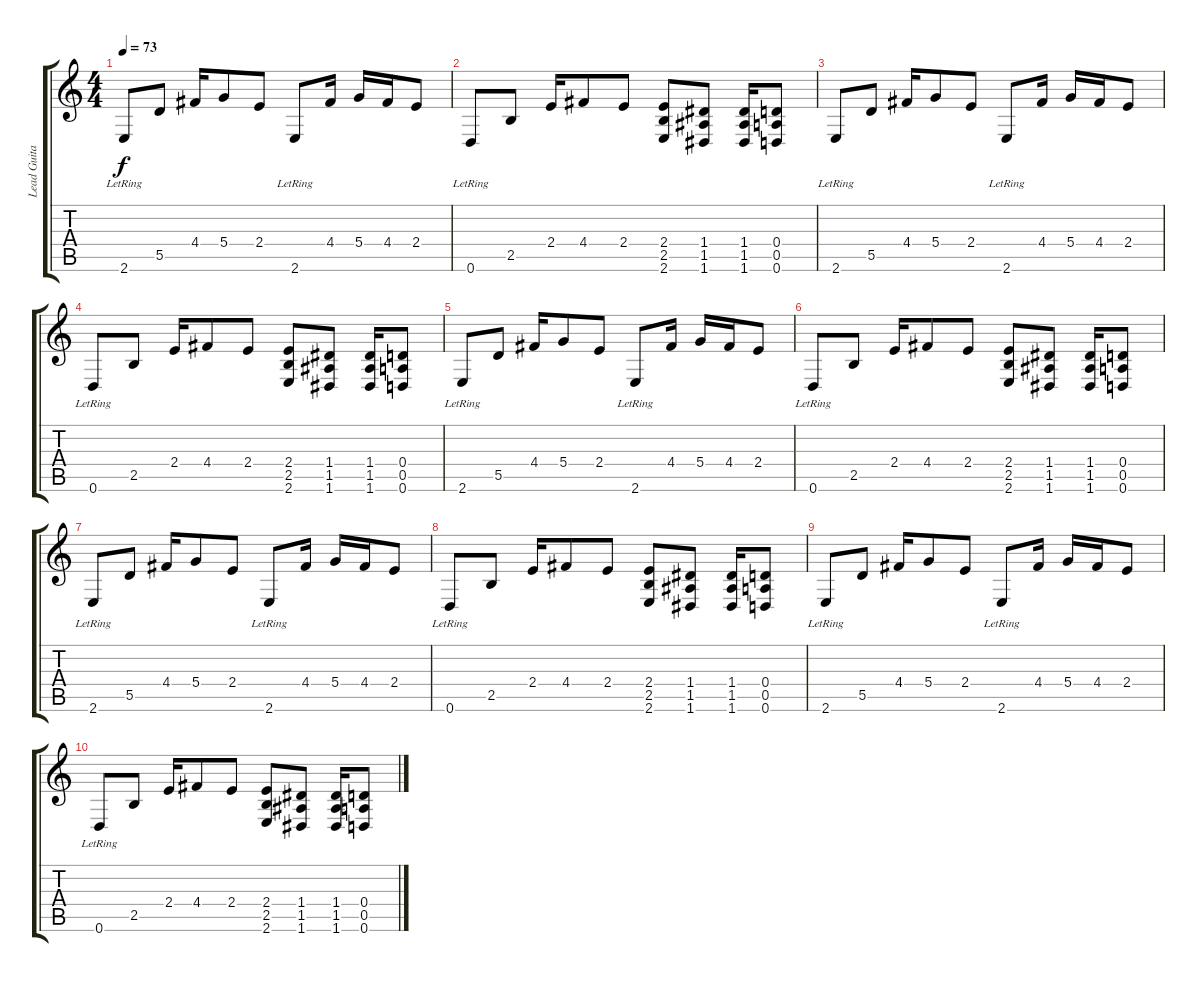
\track ("Lead Guitar" "Lead Guita") {instrument acousticguitarsteel}
\staff {score tabs}
\tuning (E4 B3 G3 D3 A2 D2) {hide}
\ts (4 4)
\tempo 73
\clef g2
\ks c
2.6{lr}.8{dy f} 5.5.8 4.4.16 5.4.8 2.4.8 2.6{lr}.8 4.4.16 5.4.16 4.4.16 2.4.8 |
0.6{lr}.8 2.5.8 2.4.16 4.4.8 2.4.8 (2.4 2.5 2.6).8 (1.4 1.5 1.6).8 (1.4 1.5 1.6).16 (0.4 0.5 0.6).8 |
2.6{lr}.8 5.5.8 4.4.16 5.4.8 2.4.8 2.6{lr}.8 4.4.16 5.4.16 4.4.16 2.4.8 |
0.6{lr}.8 2.5.8 2.4.16 4.4.8 2.4.8 (2.4 2.5 2.6).8 (1.4 1.5 1.6).8 (1.4 1.5 1.6).16 (0.4 0.5 0.6).8 |
2.6{lr}.8 5.5.8 4.4.16 5.4.8 2.4.8 2.6{lr}.8 4.4.16 5.4.16 4.4.16 2.4.8 |
0.6{lr}.8{volume 0} 2.5.8 2.4.16 4.4.8 2.4.8 (2.4 2.5 2.6).8 (1.4 1.5 1.6).8 (1.4 1.5 1.6).16 (0.4 0.5 0.6).8 |
2.6{lr}.8 5.5.8 4.4.16 5.4.8 2.4.8 2.6{lr}.8 4.4.16 5.4.16 4.4.16 2.4.8 |
0.6{lr}.8 2.5.8 2.4.16 4.4.8 2.4.8 (2.4 2.5 2.6).8 (1.4 1.5 1.6).8 (1.4 1.5 1.6).16 (0.4 0.5 0.6).8 |
2.6{lr}.8 5.5.8 4.4.16 5.4.8 2.4.8 2.6{lr}.8 4.4.16 5.4.16 4.4.16 2.4.8 |
0.6{lr}.8 2.5.8 2.4.16 4.4.8 2.4.8 (2.4 2.5 2.6).8 (1.4 1.5 1.6).8 (1.4 1.5 1.6).16 (0.4 0.5 0.6).8
